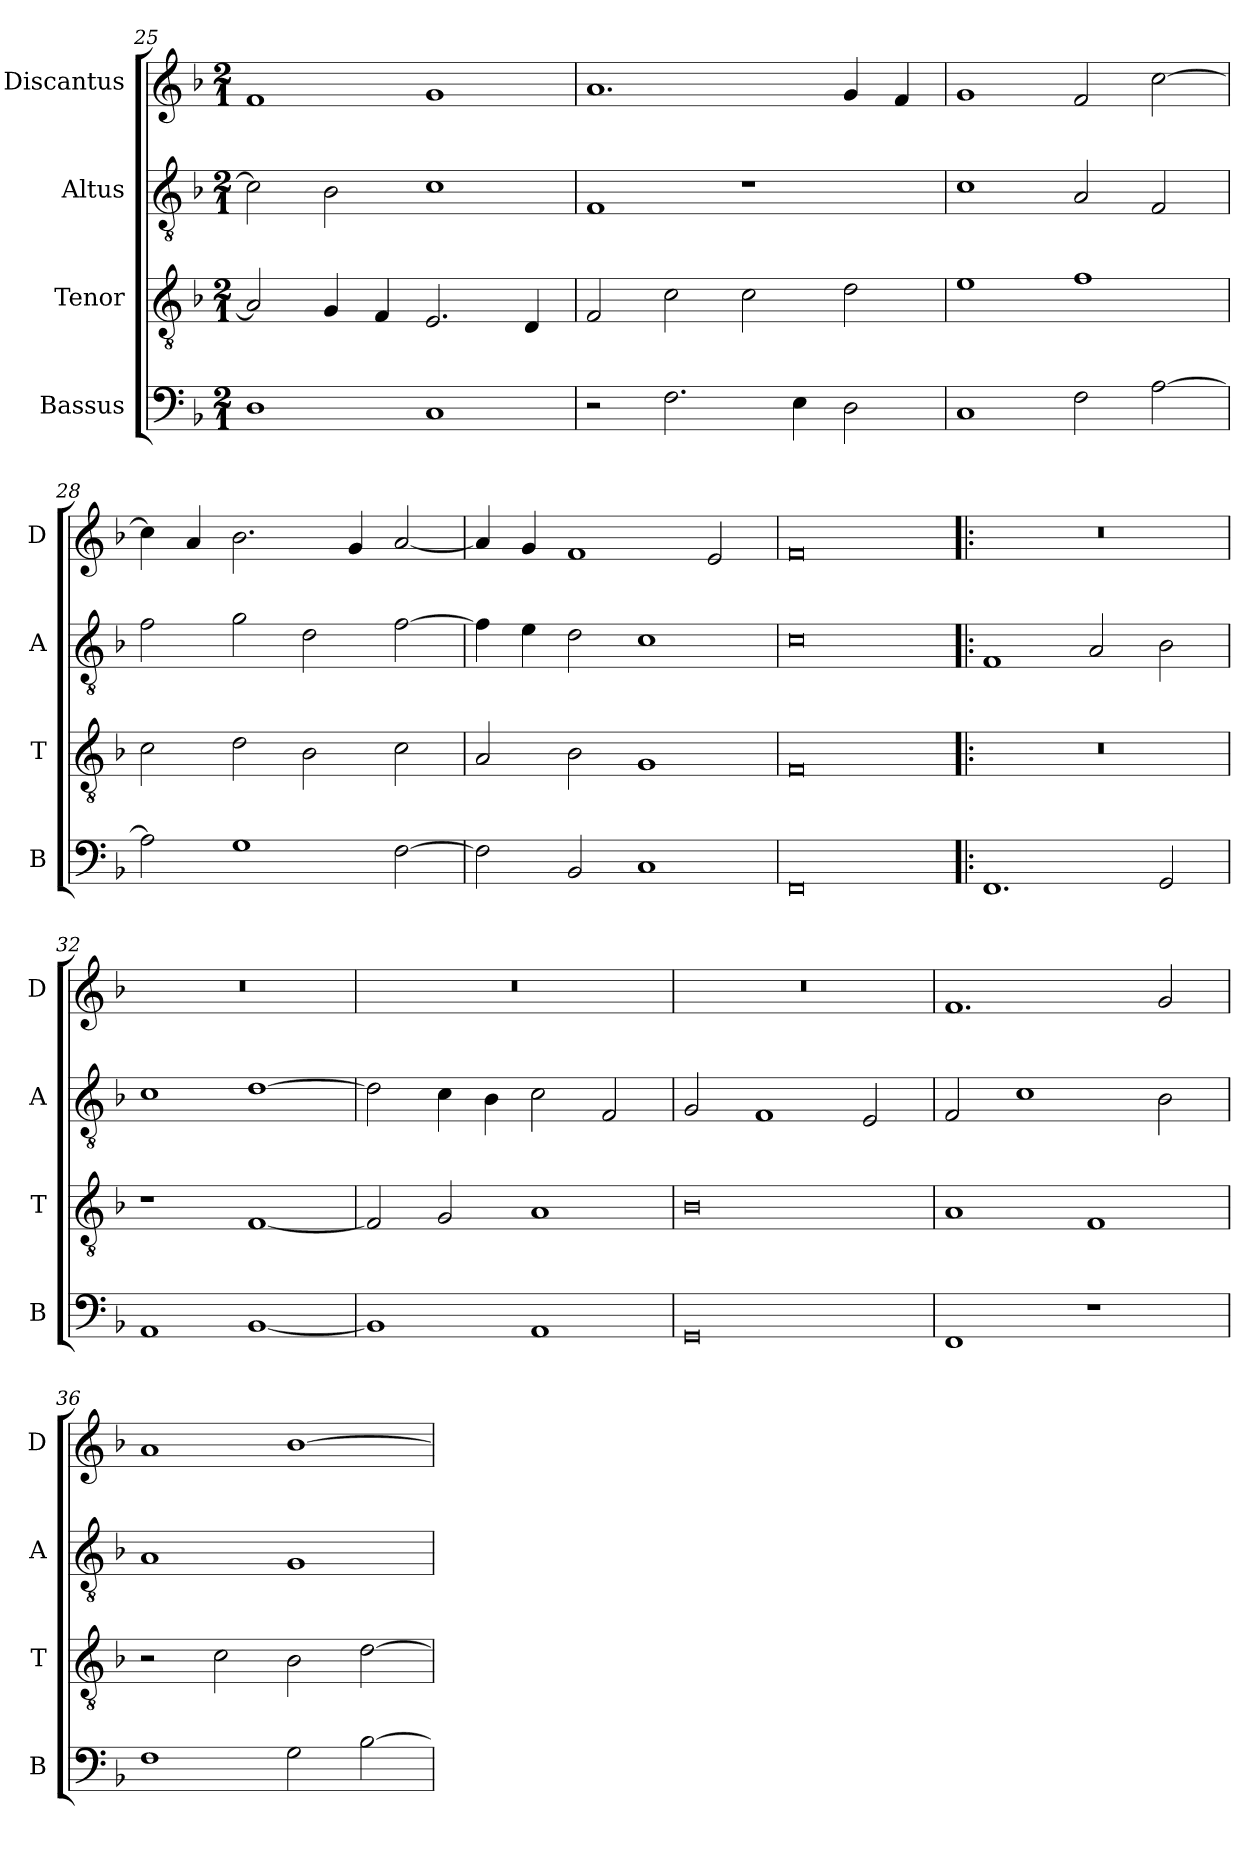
**kern	**kern	**kern	**kern
*part4	*part3	*part2	*part1
*staff4	*staff3	*staff2	*staff1
*I"Bassus	*I"Tenor	*I"Altus	*I"Discantus
*I'B	*I'T	*I'A	*I'D
*clefF4	*clefGv2	*clefGv2	*clefG2
*k[b-]	*k[b-]	*k[b-]	*k[b-]
*M2/1	*M2/1	*M2/1	*M2/1
=25	=25	=25	=25
1D	2A]	2c]	1f
.	4G	2B-	.
.	4F	.	.
1C	2.E	1c	1g
.	4D	.	.
=26	=26	=26	=26
2r	2F	1F	1.a
2.F	2c	.	.
.	2c	1r	.
4E	.	.	.
2D	2d	.	4g
.	.	.	4f
=27	=27	=27	=27
1C	1e	1c	1g
2F	1f	2A	2f
[2A	.	2F	[2cc
=28	=28	=28	=28
2A]	2c	2f	4cc]
.	.	.	4a
1G	2d	2g	2.b-
.	2B-	2d	.
.	.	.	4g
[2F	2c	[2f	[2a
=29	=29	=29	=29
2F]	2A	4f]	4a]
.	.	4e	4g
2BB-	2B-	2d	1f
1C	1G	1c	.
.	.	.	2e
=30	=30	=30	=30
0FF	0F	0c	0f
=31!|:	=31!|:	=31!|:	=31!|:
1.FF	0r	1F	0r
.	.	2A	.
2GG	.	2B-	.
=32	=32	=32	=32
1AA	1r	1c	0r
[1BB-	[1F	[1d	.
=33	=33	=33	=33
1BB-]	2F]	2d]	0r
.	2G	4c	.
.	.	4B-	.
1AA	1A	2c	.
.	.	2F	.
=34	=34	=34	=34
0GG	0B-	2G	0r
.	.	1F	.
.	.	2E	.
=35	=35	=35	=35
1FF	1A	2F	1.f
.	.	1c	.
1r	1F	.	.
.	.	2B-	2g
=36	=36	=36	=36
1F	2r	1A	1a
.	2c	.	.
2G	2B-	1G	[1b-
[2B-	[2d	.	.
=	=	=	=
*-	*-	*-	*-
